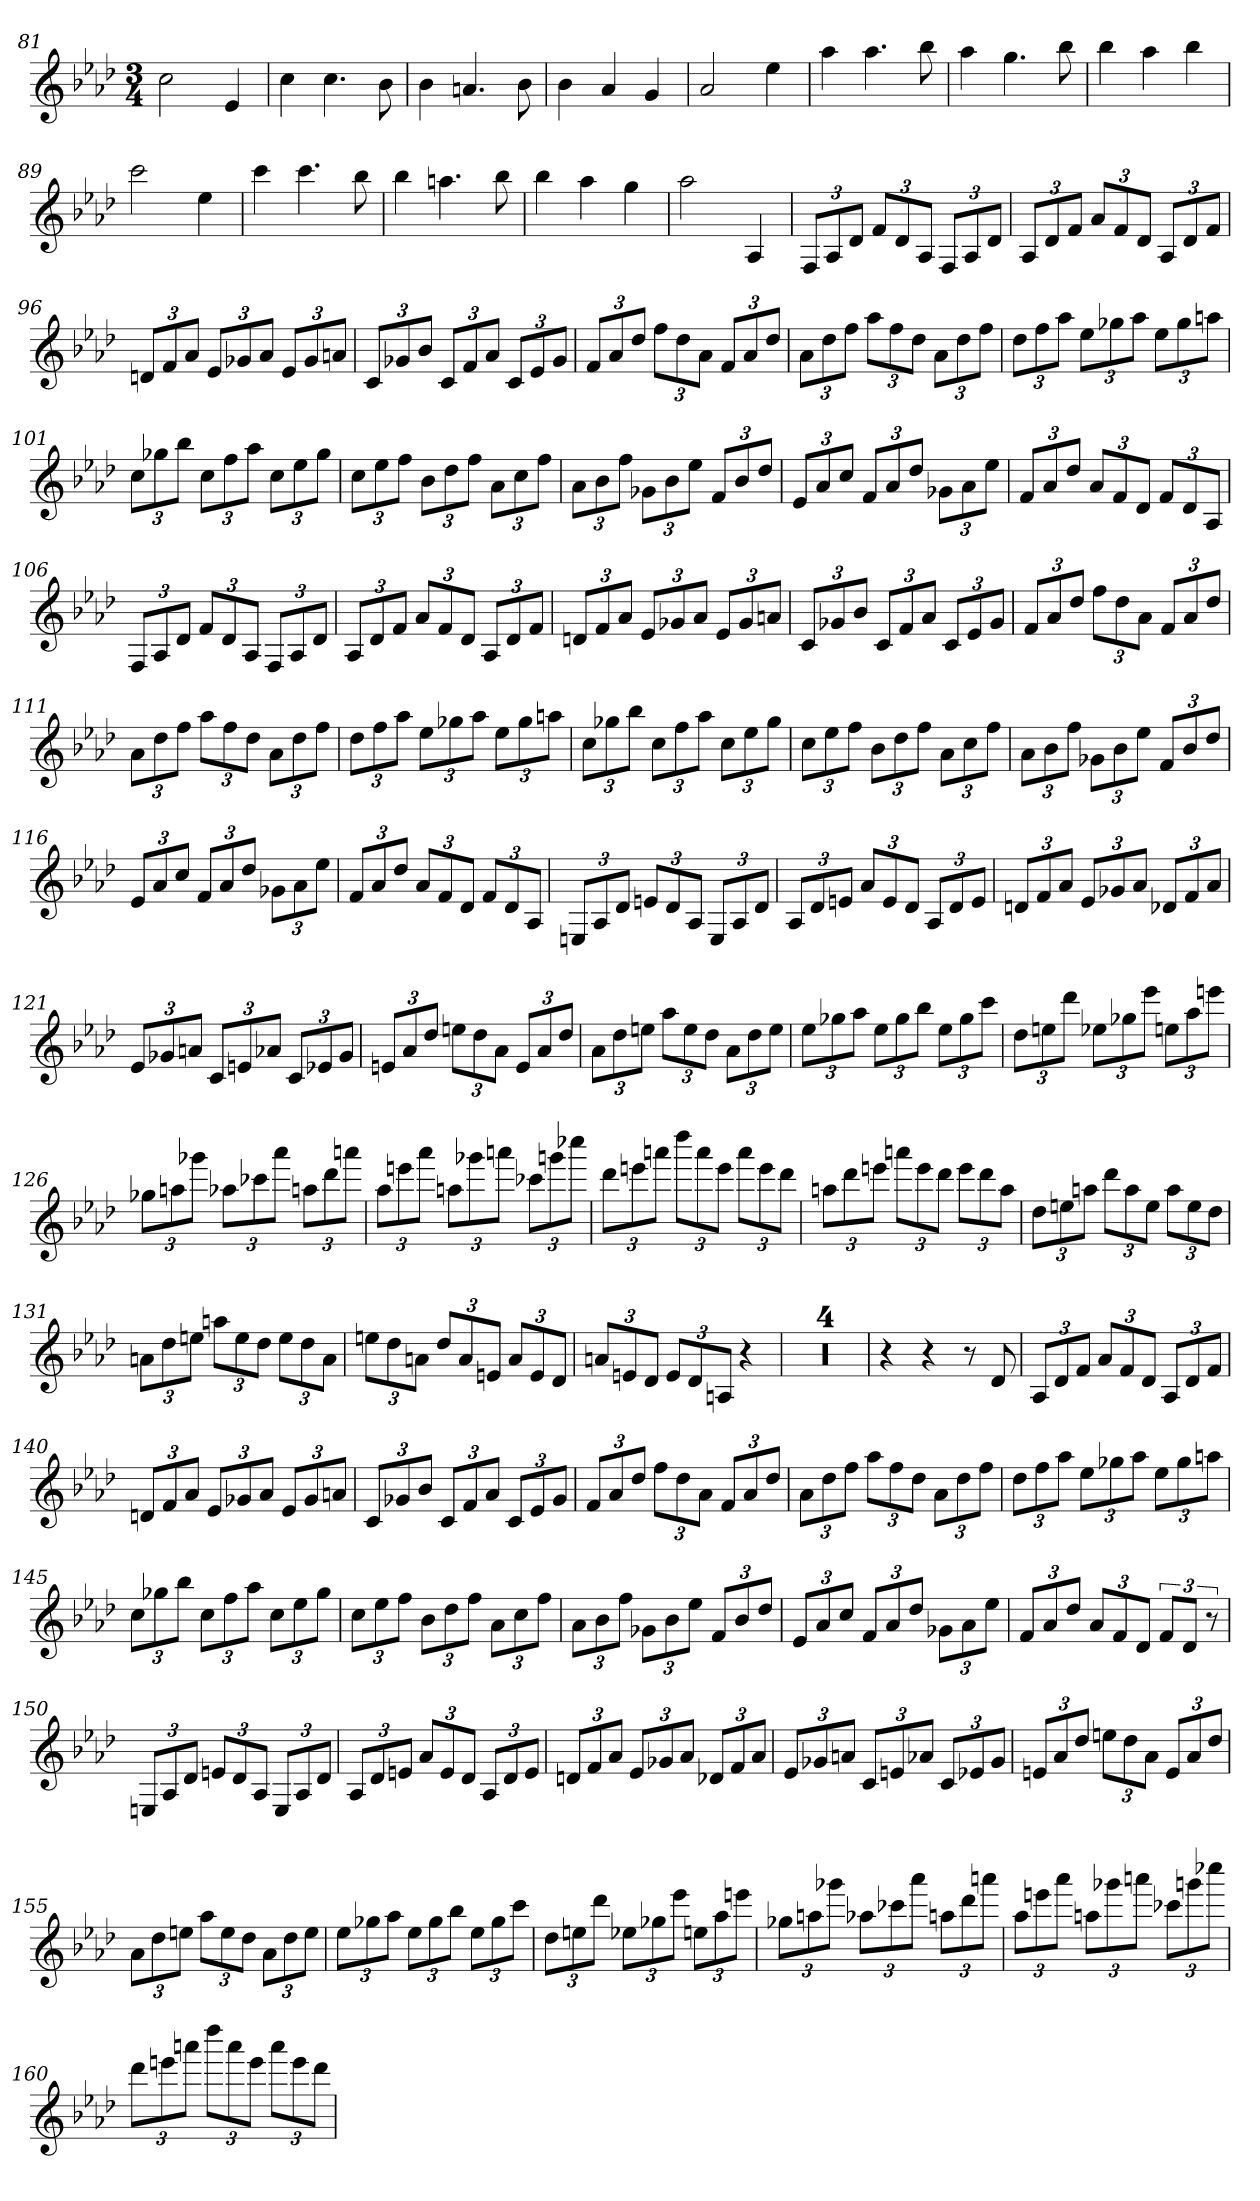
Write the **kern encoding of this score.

**kern
*part1
*staff1
*clefG2
*k[b-e-a-d-]
*A-:
*M3/4
=81
2cc
4e-
=82
4cc
4.cc
8b-
=83
4b-
4.an
8b-
=84
4b-
4a-
4g
=85
2a-
4ee-
=86
4aa-
4.aa-
8bb-
=87
4aa-
4.gg
8bb-
=88
4bb-
4aa-
4bb-
=89
2ccc
4ee-
=90
4ccc
4.ccc
8bb-
=91
4bb-
4.aan
8bb-
=92
4bb-
4aa-
4gg
=93
2aa-
4A-
=94
12F/L
12A-/
12d-/J
12f/L
12d-/
12A-/J
12F/L
12A-/
12d-/J
=95
12A-/L
12d-/
12f/J
12a-/L
12f/
12d-/J
12A-/L
12d-/
12f/J
=96
12dn/L
12f/
12a-/J
12e-/L
12g-X/
12a-/J
12e-/L
12g-/
12an/J
=97
12c/L
12g-X/
12b-/J
12c/L
12f/
12a-/J
12c/L
12e-/
12g-/J
=98
12f/L
12a-/
12dd-/J
12ff\L
12dd-\
12a-\J
12f/L
12a-/
12dd-/J
=99
12a-\L
12dd-\
12ff\J
12aa-\L
12ff\
12dd-\J
12a-\L
12dd-\
12ff\J
=100
12dd-\L
12ff\
12aa-\J
12ee-\L
12gg-X\
12aa-\J
12ee-\L
12gg-\
12aan\J
=101
12cc\L
12gg-X\
12bb-\J
12cc\L
12ff\
12aa-\J
12cc\L
12ee-\
12gg-\J
=102
12cc\L
12ee-\
12ff\J
12b-\L
12dd-\
12ff\J
12a-\L
12cc\
12ff\J
=103
12a-\L
12b-\
12ff\J
12g-X\L
12b-\
12ee-\J
12f/L
12b-/
12dd-/J
=104
12e-/L
12a-/
12cc/J
12f/L
12a-/
12dd-/J
12g-X\L
12a-\
12ee-\J
=105
12f/L
12a-/
12dd-/J
12a-/L
12f/
12d-/J
12f/L
12d-/
12A-/J
=106
12F/L
12A-/
12d-/J
12f/L
12d-/
12A-/J
12F/L
12A-/
12d-/J
=107
12A-/L
12d-/
12f/J
12a-/L
12f/
12d-/J
12A-/L
12d-/
12f/J
=108
12dn/L
12f/
12a-/J
12e-/L
12g-X/
12a-/J
12e-/L
12g-/
12an/J
=109
12c/L
12g-X/
12b-/J
12c/L
12f/
12a-/J
12c/L
12e-/
12g-/J
=110
12f/L
12a-/
12dd-/J
12ff\L
12dd-\
12a-\J
12f/L
12a-/
12dd-/J
=111
12a-\L
12dd-\
12ff\J
12aa-\L
12ff\
12dd-\J
12a-\L
12dd-\
12ff\J
=112
12dd-\L
12ff\
12aa-\J
12ee-\L
12gg-X\
12aa-\J
12ee-\L
12gg-\
12aan\J
=113
12cc\L
12gg-X\
12bb-\J
12cc\L
12ff\
12aa-\J
12cc\L
12ee-\
12gg-\J
=114
12cc\L
12ee-\
12ff\J
12b-\L
12dd-\
12ff\J
12a-\L
12cc\
12ff\J
=115
12a-\L
12b-\
12ff\J
12g-X\L
12b-\
12ee-\J
12f/L
12b-/
12dd-/J
=116
12e-/L
12a-/
12cc/J
12f/L
12a-/
12dd-/J
12g-X\L
12a-\
12ee-\J
=117
12f/L
12a-/
12dd-/J
12a-/L
12f/
12d-/J
12f/L
12d-/
12A-/J
=118
12En/L
12A-/
12d-/J
12en/L
12d-/
12A-/J
12E/L
12A-/
12d-/J
=119
12A-/L
12d-/
12en/J
12a-/L
12e/
12d-/J
12A-/L
12d-/
12e/J
=120
12dn/L
12f/
12a-/J
12e-/L
12g-X/
12a-/J
12d-X/L
12f/
12a-/J
=121
12e-/L
12g-X/
12an/J
12c/L
12en/
12a-X/J
12c/L
12e-X/
12g-/J
=122
12en/L
12a-/
12dd-/J
12een\L
12dd-\
12a-\J
12e/L
12a-/
12dd-/J
=123
12a-\L
12dd-\
12een\J
12aa-\L
12ee\
12dd-\J
12a-\L
12dd-\
12ee\J
=124
12ee-\L
12gg-X\
12aa-\J
12ee-\L
12gg-\
12bb-\J
12ee-\L
12gg-\
12ccc\J
=125
12dd-\L
12een\
12ddd-\J
12ee-X\L
12gg-X\
12eee-\J
12een\L
12aa-\
12eeen\J
=126
12gg-X\L
12aan\
12ggg-X\J
12aa-X\L
12ccc-X\
12aaa-\J
12aan\L
12ddd-\
12aaan\J
=127
12aa-\L
12eeen\
12aaa-\J
12aan\L
12ggg-X\
12aaan\J
12ccc-X\L
12gggn\
12cccc-X\J
=128
12ddd-\L
12eeen\
12aaan\J
12dddd-\L
12aaa\
12eee\J
12aaa\L
12eee\
12ddd-\J
=129
12aan\L
12ddd-\
12eeen\J
12aaan\L
12eee\
12ddd-\J
12eee\L
12ddd-\
12aa\J
=130
12dd-\L
12een\
12aan\J
12ddd-\L
12aa\
12ee\J
12aa\L
12ee\
12dd-\J
=131
12an\L
12dd-\
12een\J
12aan\L
12ee\
12dd-\J
12ee\L
12dd-\
12a\J
=132
12een\L
12dd-\
12an\J
12dd-/L
12a/
12en/J
12a/L
12e/
12d-/J
=133
12an/L
12en/
12d-/J
12e/L
12d-/
12An/J
4r
=134
2.r
=135
2.r
=136
2.r
=137
2.r
=138
4r
4r
8r
8d-
=139
12A-/L
12d-/
12f/J
12a-/L
12f/
12d-/J
12A-/L
12d-/
12f/J
=140
12dn/L
12f/
12a-/J
12e-/L
12g-X/
12a-/J
12e-/L
12g-/
12an/J
=141
12c/L
12g-X/
12b-/J
12c/L
12f/
12a-/J
12c/L
12e-/
12g-/J
=142
12f/L
12a-/
12dd-/J
12ff\L
12dd-\
12a-\J
12f/L
12a-/
12dd-/J
=143
12a-\L
12dd-\
12ff\J
12aa-\L
12ff\
12dd-\J
12a-\L
12dd-\
12ff\J
=144
12dd-\L
12ff\
12aa-\J
12ee-\L
12gg-X\
12aa-\J
12ee-\L
12gg-\
12aan\J
=145
12cc\L
12gg-X\
12bb-\J
12cc\L
12ff\
12aa-\J
12cc\L
12ee-\
12gg-\J
=146
12cc\L
12ee-\
12ff\J
12b-\L
12dd-\
12ff\J
12a-\L
12cc\
12ff\J
=147
12a-\L
12b-\
12ff\J
12g-X\L
12b-\
12ee-\J
12f/L
12b-/
12dd-/J
=148
12e-/L
12a-/
12cc/J
12f/L
12a-/
12dd-/J
12g-X\L
12a-\
12ee-\J
=149
12f/L
12a-/
12dd-/J
12a-/L
12f/
12d-/J
12f/L
12d-/J
12r
=150
12En/L
12A-/
12d-/J
12en/L
12d-/
12A-/J
12E/L
12A-/
12d-/J
=151
12A-/L
12d-/
12en/J
12a-/L
12e/
12d-/J
12A-/L
12d-/
12e/J
=152
12dn/L
12f/
12a-/J
12e-/L
12g-X/
12a-/J
12d-X/L
12f/
12a-/J
=153
12e-/L
12g-X/
12an/J
12c/L
12en/
12a-X/J
12c/L
12e-X/
12g-/J
=154
12en/L
12a-/
12dd-/J
12een\L
12dd-\
12a-\J
12e/L
12a-/
12dd-/J
=155
12a-\L
12dd-\
12een\J
12aa-\L
12ee\
12dd-\J
12a-\L
12dd-\
12ee\J
=156
12ee-\L
12gg-X\
12aa-\J
12ee-\L
12gg-\
12bb-\J
12ee-\L
12gg-\
12ccc\J
=157
12dd-\L
12een\
12ddd-\J
12ee-X\L
12gg-X\
12eee-\J
12een\L
12aa-\
12eeen\J
=158
12gg-X\L
12aan\
12ggg-X\J
12aa-X\L
12ccc-X\
12aaa-\J
12aan\L
12ddd-\
12aaan\J
=159
12aa-\L
12eeen\
12aaa-\J
12aan\L
12ggg-X\
12aaan\J
12ccc-X\L
12gggn\
12cccc-X\J
=160
12ddd-\L
12eeen\
12aaan\J
12dddd-\L
12aaa\
12eee\J
12aaa\L
12eee\
12ddd-\J
=
*-
